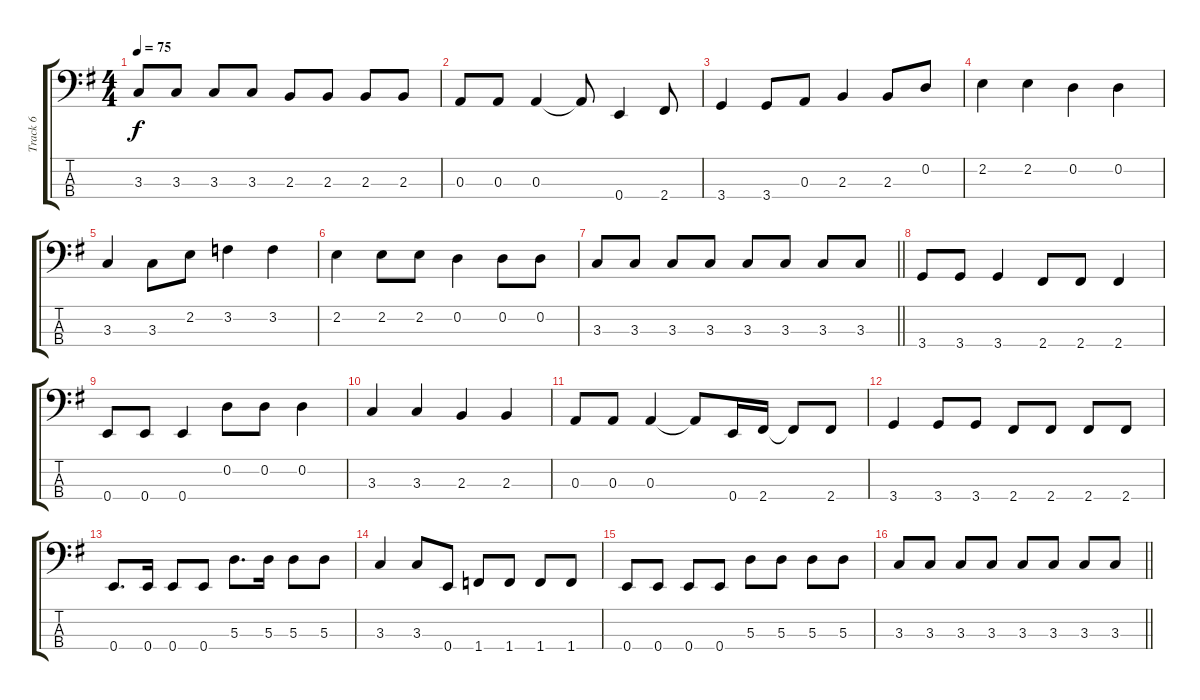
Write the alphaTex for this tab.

\track ("Track 6" "Track 6") {instrument electricbassfinger}
\staff {score tabs}
\tuning (G2 D2 A1 E1) {hide}
\ts (4 4)
\tempo 75
\clef f4
\ks g
3.3.8{dy f} 3.3.8 3.3.8 3.3.8 2.3.8 2.3.8 2.3.8 2.3.8 |
0.3.8 0.3.8 0.3.4 0.3{t}.8 0.4.4 2.4.8 |
3.4.4 3.4.8 0.3.8 2.3.4 2.3.8 0.2.8 |
2.2.4 2.2.4 0.2.4 0.2.4 |
3.3.4 3.3.8 2.2.8 3.2.4 3.2.4 |
2.2.4 2.2.8 2.2.8 0.2.4 0.2.8 0.2.8 |
\barLineRight lightlight
3.3.8 3.3.8 3.3.8 3.3.8 3.3.8 3.3.8 3.3.8 3.3.8 |
3.4.8 3.4.8 3.4.4 2.4.8 2.4.8 2.4.4 |
0.4.8 0.4.8 0.4.4 0.2.8 0.2.8 0.2.4 |
3.3.4 3.3.4 2.3.4 2.3.4 |
0.3.8 0.3.8 0.3.4 0.3{t}.8 0.4.16 2.4.16 2.4{t}.8 2.4.8 |
3.4.4 3.4.8 3.4.8 2.4.8 2.4.8 2.4.8 2.4.8 |
0.4.8{d} 0.4.16 0.4.8 0.4.8 5.3.8{d} 5.3.16 5.3.8 5.3.8 |
3.3.4 3.3.8 0.4.8 1.4.8 1.4.8 1.4.8 1.4.8 |
0.4.8 0.4.8 0.4.8 0.4.8 5.3.8 5.3.8 5.3.8 5.3.8 |
\barLineRight lightlight
3.3.8 3.3.8 3.3.8 3.3.8 3.3.8 3.3.8 3.3.8 3.3.8
